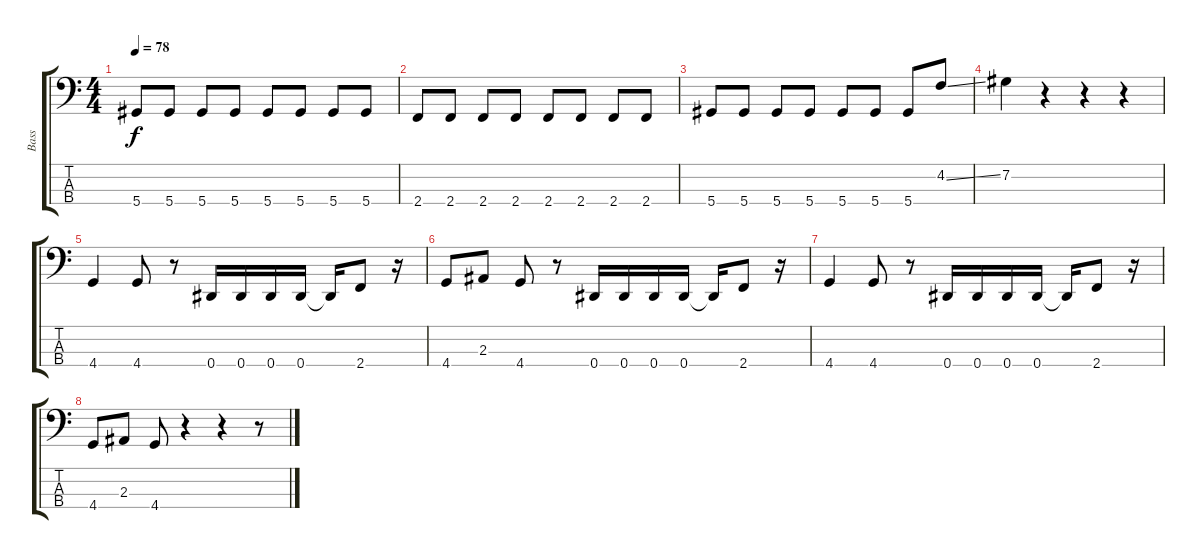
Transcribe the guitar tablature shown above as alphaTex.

\track ("Bass" "Bass") {instrument electricbasspick}
\staff {score tabs}
\tuning (Gb2 Db2 Ab1 Eb1) {hide}
\ts (4 4)
\tempo 78
\clef f4
\ks c
5.4{t}.8{dy f} 5.4.8 5.4.8 5.4.8 5.4.8 5.4.8 5.4.8 5.4.8 |
2.4.8 2.4.8 2.4.8 2.4.8 2.4.8 2.4.8 2.4.8 2.4.8 |
5.4.8 5.4.8 5.4.8 5.4.8 5.4.8 5.4.8 5.4.8 4.2{ss}.8 |
7.2.4 r.4 r.4 r.4 |
4.4.4 4.4.8 r.8 0.4.16 0.4.16 0.4.16 0.4.16 0.4{t}.16 2.4.8 r.16 |
4.4.8 2.3.8 4.4.8 r.8 0.4.16 0.4.16 0.4.16 0.4.16 0.4{t}.16 2.4.8 r.16 |
4.4.4 4.4.8 r.8 0.4.16 0.4.16 0.4.16 0.4.16 0.4{t}.16 2.4.8 r.16 |
4.4.8 2.3.8 4.4.8 r.4 r.4 r.8
